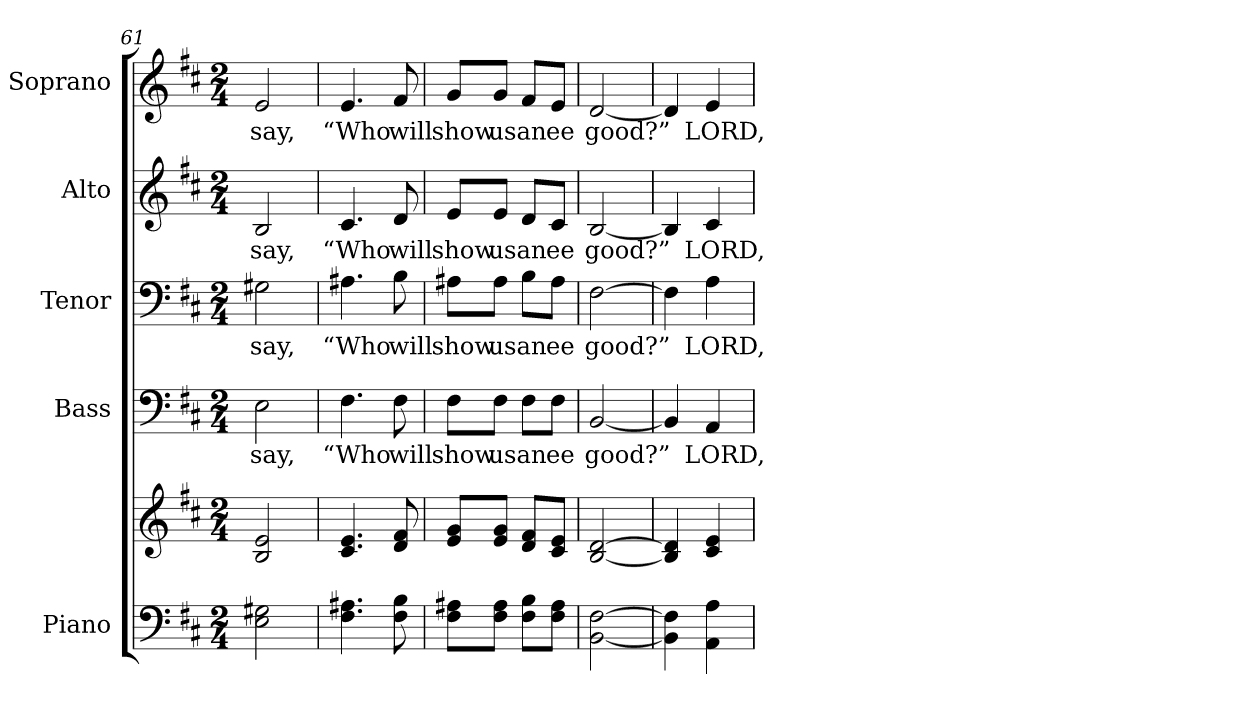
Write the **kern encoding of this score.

**kern	**kern	**kern	**text	**kern	**text	**kern	**text	**kern	**text
*part5	*part5	*part4	*part4	*part3	*part3	*part2	*part2	*part1	*part1
*staff6	*staff5	*staff4	*staff4	*staff3	*staff3	*staff2	*staff2	*staff1	*staff1
*I"Piano	*	*I"Bass	*	*I"Tenor	*	*I"Alto	*	*I"Soprano	*
*I'Pno.	*	*I'B.	*	*	*	*I'A.	*	*I'S.	*
*clefF4	*clefG2	*clefF4	*	*clefF4	*	*clefG2	*	*clefG2	*
*k[f#c#]	*k[f#c#]	*k[f#c#]	*	*k[f#c#]	*	*k[f#c#]	*	*k[f#c#]	*
*D:	*D:	*D:	*	*D:	*	*D:	*	*D:	*
*M2/4	*M2/4	*M2/4	*	*M2/4	*	*M2/4	*	*M2/4	*
=61	=61	=61	=61	=61	=61	=61	=61	=61	=61
!	!	!	!LO:LY:b:color=#000000	!	!	!	!	!	!
!	!	!	!	!	!LO:LY:b:color=#000000	!	!	!	!
!	!	!	!	!	!	!	!LO:LY:b:color=#000000	!	!
!	!	!	!	!	!	!	!	!	!LO:LY:b:color=#000000
2Ei\ 2G#Xi	2Bi/ 2ei	2Ei\	say,	2G#Xi\	say,	2Bi/	say,	2ei/	say,
=62	=62	=62	=62	=62	=62	=62	=62	=62	=62
!	!	!	!LO:LY:b:color=#000000	!	!	!	!	!	!
!	!	!	!	!	!LO:LY:b:color=#000000	!	!	!	!
!	!	!	!	!	!	!	!LO:LY:b:color=#000000	!	!
!	!	!	!	!	!	!	!	!	!LO:LY:b:color=#000000
4.F#i\ 4.A#Xi	4.c#i/ 4.ei	4.F#i\	“Who	4.A#Xi\	“Who	4.c#i/	“Who	4.ei/	“Who
!	!	!	!LO:LY:b:color=#000000	!	!	!	!	!	!
!	!	!	!	!	!LO:LY:b:color=#000000	!	!	!	!
!	!	!	!	!	!	!	!LO:LY:b:color=#000000	!	!
!	!	!	!	!	!	!	!	!	!LO:LY:b:color=#000000
8F#i\ 8Bi	8di/ 8f#i	8F#i\	will	8Bi\	will	8di/	will	8f#i/	will
!!LO:PB:g=z
=63	=63	=63	=63	=63	=63	=63	=63	=63	=63
!	!	!	!LO:LY:b:color=#000000	!	!	!	!	!	!
!	!	!	!	!	!LO:LY:b:color=#000000	!	!	!	!
!	!	!	!	!	!	!	!LO:LY:b:color=#000000	!	!
!	!	!	!	!	!	!	!	!	!LO:LY:b:color=#000000
8F#i\ 8A#Xi\L	8ei/ 8gi/L	8F#i\L	show	8A#Xi\L	show	8ei/L	show	8gi/L	show
!	!	!	!LO:LY:b:color=#000000	!	!	!	!	!	!
!	!	!	!	!	!LO:LY:b:color=#000000	!	!	!	!
!	!	!	!	!	!	!	!LO:LY:b:color=#000000	!	!
!	!	!	!	!	!	!	!	!	!LO:LY:b:color=#000000
8F#i\ 8A#i\J	8ei/ 8gi/J	8F#i\J	us	8A#i\J	us	8ei/J	us	8gi/J	us
!	!	!	!LO:LY:b:color=#000000	!	!	!	!	!	!
!	!	!	!	!	!LO:LY:b:color=#000000	!	!	!	!
!	!	!	!	!	!	!	!LO:LY:b:color=#000000	!	!
!	!	!	!	!	!	!	!	!	!LO:LY:b:color=#000000
8F#i\ 8Bi\L	8di/ 8f#i/L	8F#i\L	an	8Bi\L	an	8di/L	an	8f#i/L	an
!	!	!	!LO:LY:b:color=#000000	!	!	!	!	!	!
!	!	!	!	!	!LO:LY:b:color=#000000	!	!	!	!
!	!	!	!	!	!	!	!LO:LY:b:color=#000000	!	!
!	!	!	!	!	!	!	!	!	!LO:LY:b:color=#000000
8F#i\ 8A#i\J	8c#i/ 8ei/J	8F#i\J	ee	8A#i\J	ee	8c#i/J	ee	8ei/J	ee
=64	=64	=64	=64	=64	=64	=64	=64	=64	=64
!	!	!	!LO:LY:b:color=#000000	!	!	!	!	!	!
!	!	!	!	!	!LO:LY:b:color=#000000	!	!	!	!
!	!	!	!	!	!	!	!LO:LY:b:color=#000000	!	!
!	!	!	!	!	!	!	!	!	!LO:LY:b:color=#000000
[<2BBi\ [>2F#i	[<2Bi/ [>2di	[<2BBi/	good?”	[>2F#i\	good?”	[<2Bi/	good?”	[<2di/	good?”
=65	=65	=65	=65	=65	=65	=65	=65	=65	=65
4BBi\] 4F#i]	4Bi/] 4di]	4BBi/]	.	4F#i\]	.	4Bi/]	.	4di/]	.
!	!	!	!LO:LY:b:color=#000000	!	!	!	!	!	!
!	!	!	!	!	!LO:LY:b:color=#000000	!	!	!	!
!	!	!	!	!	!	!	!LO:LY:b:color=#000000	!	!
!	!	!	!	!	!	!	!	!	!LO:LY:b:color=#000000
4AAi\ 4Ai	4c#i/ 4ei	4AAi/	LORD,	4Ai\	LORD,	4c#i/	LORD,	4ei/	LORD,
=	=	=	=	=	=	=	=	=	=
*-	*-	*-	*-	*-	*-	*-	*-	*-	*-
